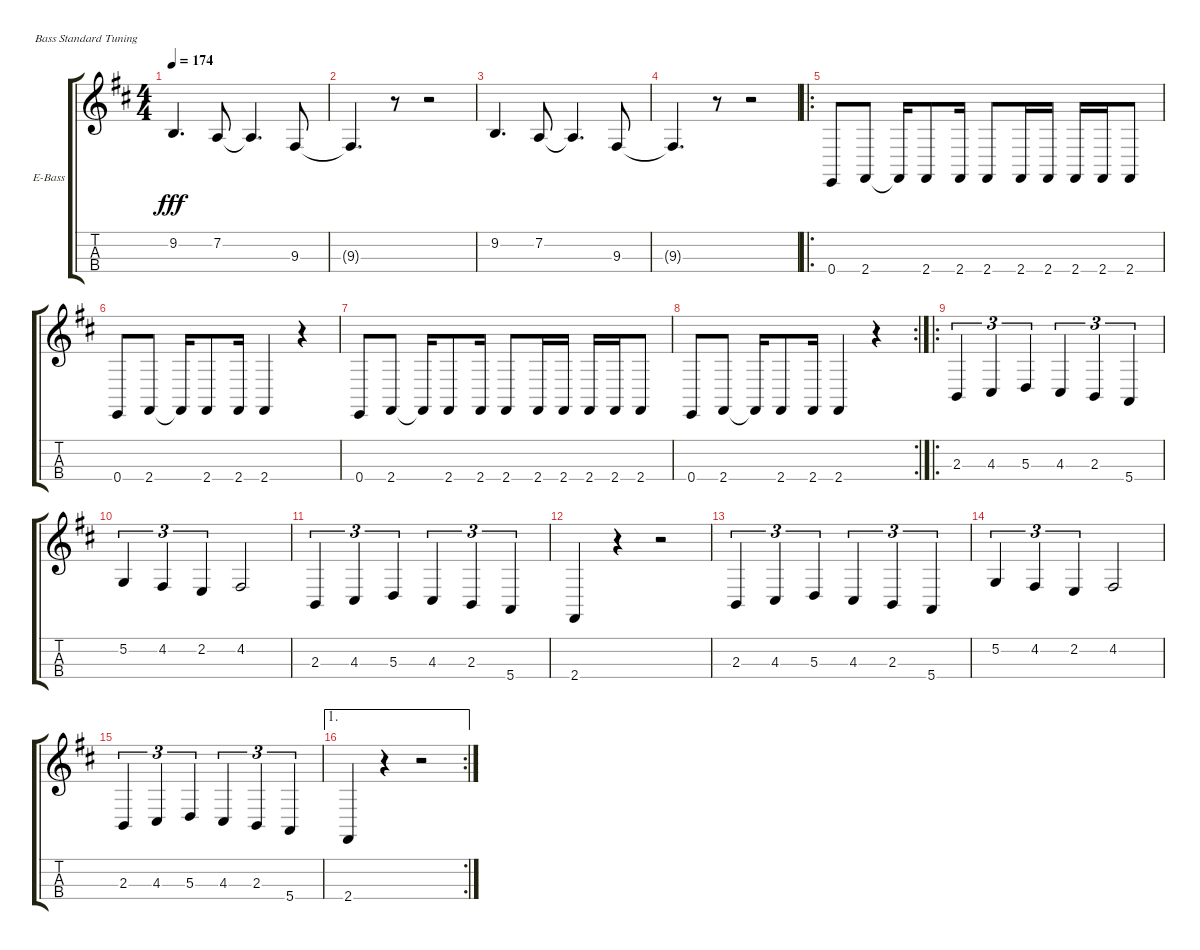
\bracketExtendMode groupsimilarinstruments
\firstSystemTrackNameOrientation horizontal
\otherSystemsTrackNameOrientation horizontal
\track ("Electric Bass" "E-Bass") {instrument electricbassfinger}
\staff {score tabs}
\tuning (G2 D2 A1 E1)
\ts (4 4)
\tempo 174
\clef g2
\ks bminor
9.2.4{d dy fff} 7.2.8 7.2{t}.4{d} 9.3.8 |
9.3{t}.4{d} r.8 r.2 |
9.2.4{d} 7.2.8 7.2{t}.4{d} 9.3.8 |
9.3{t}.4{d} r.8 r.2 |
\ro
0.4.8 2.4.8 2.4{t}.16 2.4.8 2.4.16 2.4.8 2.4.16 2.4.16 2.4.16 2.4.16 2.4.8 |
0.4.8 2.4.8 2.4{t}.16 2.4.8 2.4.16 2.4.4 r.4 |
0.4.8 2.4.8 2.4{t}.16 2.4.8 2.4.16 2.4.8 2.4.16 2.4.16 2.4.16 2.4.16 2.4.8 |
\rc 2
0.4.8 2.4.8 2.4{t}.16 2.4.8 2.4.16 2.4.4 r.4 |
\ro
2.3.4{tu (3 2)} 4.3.4{tu (3 2)} 5.3.4{tu (3 2)} 4.3.4{tu (3 2)} 2.3.4{tu (3 2)} 5.4.4{tu (3 2)} |
5.2.4{tu (3 2)} 4.2.4{tu (3 2)} 2.2.4{tu (3 2)} 4.2.2 |
2.3.4{tu (3 2)} 4.3.4{tu (3 2)} 5.3.4{tu (3 2)} 4.3.4{tu (3 2)} 2.3.4{tu (3 2)} 5.4.4{tu (3 2)} |
2.4.4 r.4 r.2 |
2.3.4{tu (3 2)} 4.3.4{tu (3 2)} 5.3.4{tu (3 2)} 4.3.4{tu (3 2)} 2.3.4{tu (3 2)} 5.4.4{tu (3 2)} |
5.2.4{tu (3 2)} 4.2.4{tu (3 2)} 2.2.4{tu (3 2)} 4.2.2 |
2.3.4{tu (3 2)} 4.3.4{tu (3 2)} 5.3.4{tu (3 2)} 4.3.4{tu (3 2)} 2.3.4{tu (3 2)} 5.4.4{tu (3 2)} |
\ae 1
\rc 2
2.4.4 r.4 r.2
